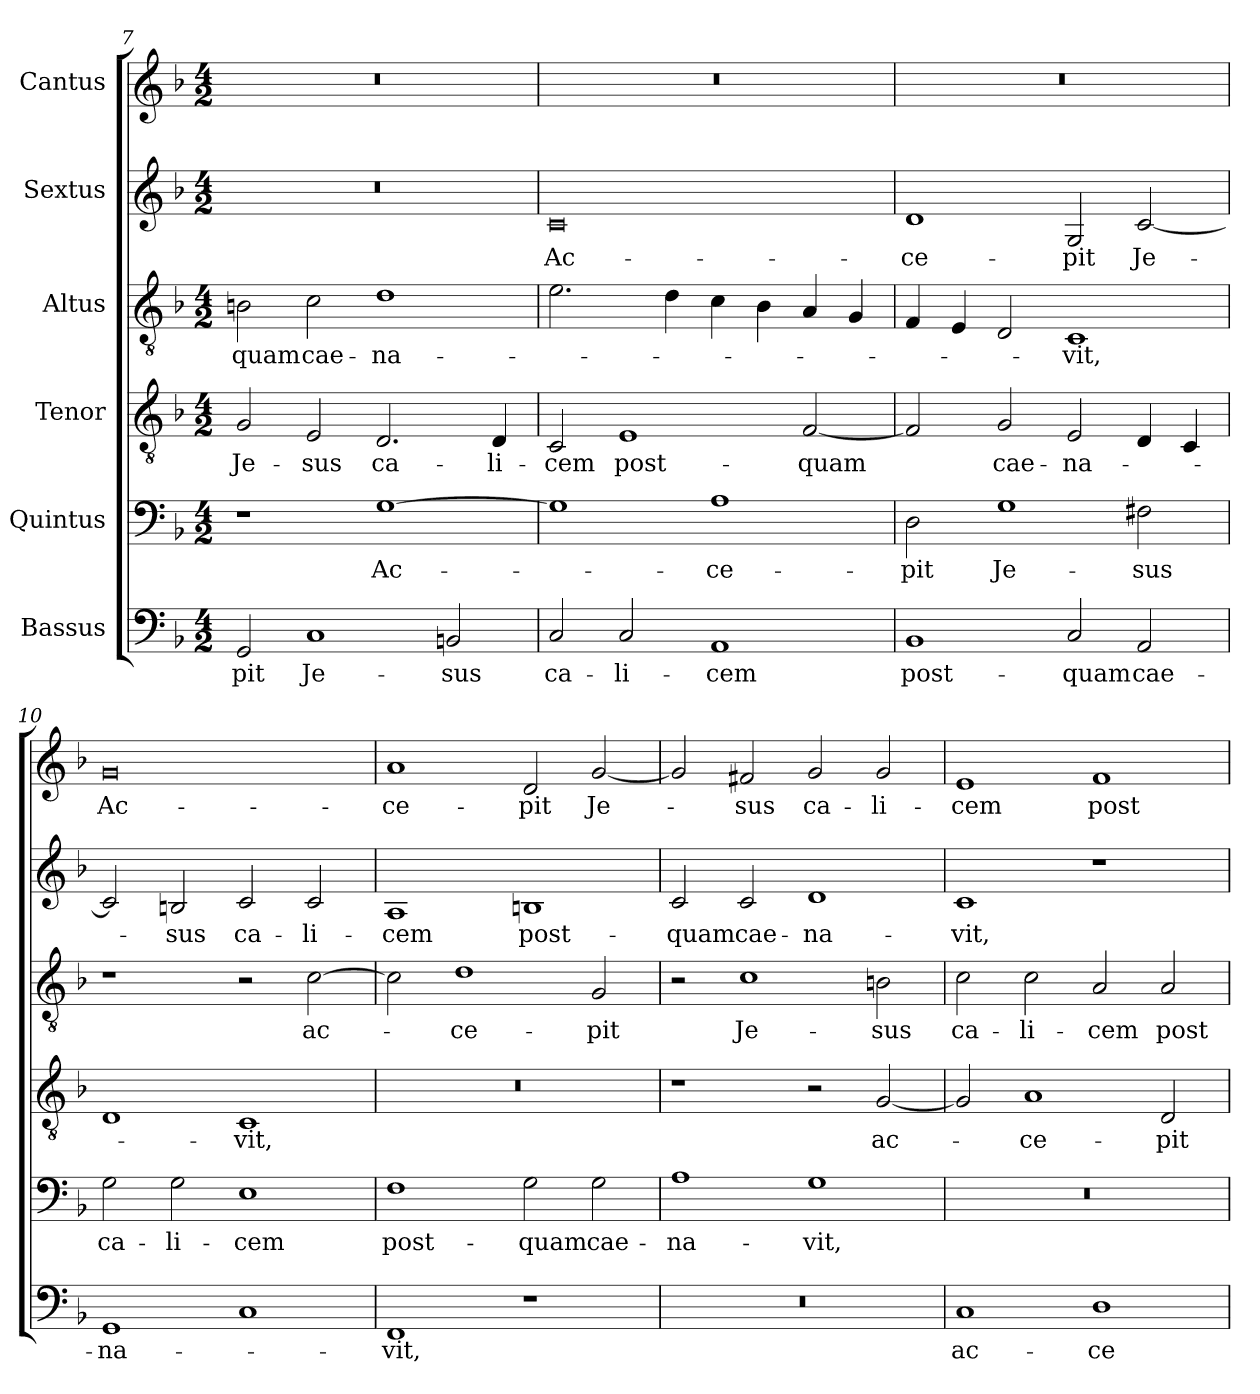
**kern	**text	**kern	**text	**kern	**text	**kern	**text	**kern	**text	**kern	**text
*part6	*part6	*part5	*part5	*part4	*part4	*part3	*part3	*part2	*part2	*part1	*part1
*staff6	*staff6	*staff5	*staff5	*staff4	*staff4	*staff3	*staff3	*staff2	*staff2	*staff1	*staff1
*I"Bassus	*	*I"Quintus	*	*I"Tenor	*	*I"Altus	*	*I"Sextus	*	*I"Cantus	*
!!LO:LB:g=z
*clefF4	*	*clefF4	*	*clefGv2	*	*clefGv2	*	*clefG2	*	*clefG2	*
*k[b-]	*	*k[b-]	*	*k[b-]	*	*k[b-]	*	*k[b-]	*	*k[b-]	*
*F:	*	*F:	*	*F:	*	*F:	*	*F:	*	*F:	*
*M4/2	*	*M4/2	*	*M4/2	*	*M4/2	*	*M4/2	*	*M4/2	*
=7	=7	=7	=7	=7	=7	=7	=7	=7	=7	=7	=7
!	!LO:LY:b	!	!	!	!LO:LY:b	!	!LO:LY:b	!	!	!	!
2GG/	-pit	1r	.	2G/	Je-	2Bn\	-quam	0r	.	0r	.
!	!LO:LY:b	!	!	!	!LO:LY:b	!	!LO:LY:b	!	!	!	!
1C	Je-	.	.	2E/	-sus	2c\	cae-	.	.	.	.
!	!	!	!LO:LY:b	!	!LO:LY:b	!	!LO:LY:b	!	!	!	!
.	.	[1G	Ac-	2.D/	ca-	1d	-na-	.	.	.	.
!	!LO:LY:b	!	!	!	!	!	!	!	!	!	!
2BBn/	-sus	.	.	.	.	.	.	.	.	.	.
!	!	!	!	!	!LO:LY:b	!	!	!	!	!	!
.	.	.	.	4D/	-li-	.	.	.	.	.	.
=8	=8	=8	=8	=8	=8	=8	=8	=8	=8	=8	=8
!	!LO:LY:b	!	!	!	!LO:LY:b	!	!	!	!LO:LY:b	!	!
2C/	ca-	1G]	.	2C/	-cem	2.e\	.	0c	Ac-	0r	.
!	!LO:LY:b	!	!	!	!LO:LY:b	!	!	!	!	!	!
2C/	-li-	.	.	1E	post-	.	.	.	.	.	.
.	.	.	.	.	.	4d\	.	.	.	.	.
!	!LO:LY:b	!	!LO:LY:b	!	!	!	!	!	!	!	!
1AA	-cem	1A	-ce-	.	.	4c\	.	.	.	.	.
.	.	.	.	.	.	4B-\	.	.	.	.	.
!	!	!	!	!	!LO:LY:b	!	!	!	!	!	!
.	.	.	.	[2F/	-quam	4A/	.	.	.	.	.
.	.	.	.	.	.	4G/	.	.	.	.	.
=9	=9	=9	=9	=9	=9	=9	=9	=9	=9	=9	=9
!	!LO:LY:b	!	!LO:LY:b	!	!	!	!	!	!LO:LY:b	!	!
1BB-	post-	2D\	-pit	2F/]	.	4F/	.	1d	-ce-	0r	.
.	.	.	.	.	.	4E/	.	.	.	.	.
!	!	!	!LO:LY:b	!	!LO:LY:b	!	!	!	!	!	!
.	.	1G	Je-	2G/	cae-	2D/	.	.	.	.	.
!	!LO:LY:b	!	!	!	!LO:LY:b	!	!LO:LY:b	!	!LO:LY:b	!	!
2C/	-quam	.	.	2E/	-na-	1C	-vit,	2G/	-pit	.	.
!	!LO:LY:b	!	!LO:LY:b	!	!	!	!	!	!LO:LY:b	!	!
2AA/	cae-	2F#X\	-sus	4D/	.	.	.	[2c/	Je-	.	.
.	.	.	.	4C/	.	.	.	.	.	.	.
=10	=10	=10	=10	=10	=10	=10	=10	=10	=10	=10	=10
!	!LO:LY:b	!	!LO:LY:b	!	!	!	!	!	!	!	!LO:LY:b
1GG	-na-	2G\	ca-	1D	.	1r	.	2c/]	.	0g	Ac-
!	!	!	!LO:LY:b	!	!	!	!	!	!LO:LY:b	!	!
.	.	2G\	-li-	.	.	.	.	2Bn/	-sus	.	.
!	!	!	!LO:LY:b	!	!LO:LY:b	!	!	!	!LO:LY:b	!	!
1C	.	1E	-cem	1C	-vit,	2r	.	2c/	ca-	.	.
!	!	!	!	!	!	!	!LO:LY:b	!	!LO:LY:b	!	!
.	.	.	.	.	.	[2c\	ac-	2c/	-li-	.	.
!!LO:PB:g=z
=11	=11	=11	=11	=11	=11	=11	=11	=11	=11	=11	=11
!	!LO:LY:b	!	!LO:LY:b	!	!	!	!	!	!LO:LY:b	!	!LO:LY:b
1FF	-vit,	1F	post-	0r	.	2c\]	.	1A	-cem	1a	-ce-
!	!	!	!	!	!	!	!LO:LY:b	!	!	!	!
.	.	.	.	.	.	1d	-ce-	.	.	.	.
!	!	!	!LO:LY:b	!	!	!	!	!	!LO:LY:b	!	!LO:LY:b
1r	.	2G\	-quam	.	.	.	.	1Bn	post-	2d/	-pit
!	!	!	!LO:LY:b	!	!	!	!LO:LY:b	!	!	!	!LO:LY:b
.	.	2G\	cae-	.	.	2G/	-pit	.	.	[2g/	Je-
=12	=12	=12	=12	=12	=12	=12	=12	=12	=12	=12	=12
!	!	!	!LO:LY:b	!	!	!	!	!	!LO:LY:b	!	!
0r	.	1A	-na-	1r	.	2r	.	2c/	-quam	2g/]	.
!	!	!	!	!	!	!	!LO:LY:b	!	!LO:LY:b	!	!LO:LY:b
.	.	.	.	.	.	1c	Je-	2c/	cae-	2f#X/	-sus
!	!	!	!LO:LY:b	!	!	!	!	!	!LO:LY:b	!	!LO:LY:b
.	.	1G	-vit,	2r	.	.	.	1d	-na-	2g/	ca-
!	!	!	!	!	!LO:LY:b	!	!LO:LY:b	!	!	!	!LO:LY:b
.	.	.	.	[2G/	ac-	2Bn\	-sus	.	.	2g/	-li-
=13	=13	=13	=13	=13	=13	=13	=13	=13	=13	=13	=13
!	!LO:LY:b	!	!	!	!	!	!LO:LY:b	!	!LO:LY:b	!	!LO:LY:b
1C	ac-	0r	.	2G/]	.	2c\	ca-	1c	-vit,	1e	-cem
!	!	!	!	!	!LO:LY:b	!	!LO:LY:b	!	!	!	!
.	.	.	.	1A	-ce-	2c\	-li-	.	.	.	.
!	!LO:LY:b	!	!	!	!	!	!LO:LY:b	!	!	!	!LO:LY:b
1D	-ce-	.	.	.	.	2A/	-cem	1r	.	1f	post-
!	!	!	!	!	!LO:LY:b	!	!LO:LY:b	!	!	!	!
.	.	.	.	2D/	-pit	2A/	post-	.	.	.	.
=	=	=	=	=	=	=	=	=	=	=	=
*-	*-	*-	*-	*-	*-	*-	*-	*-	*-	*-	*-
